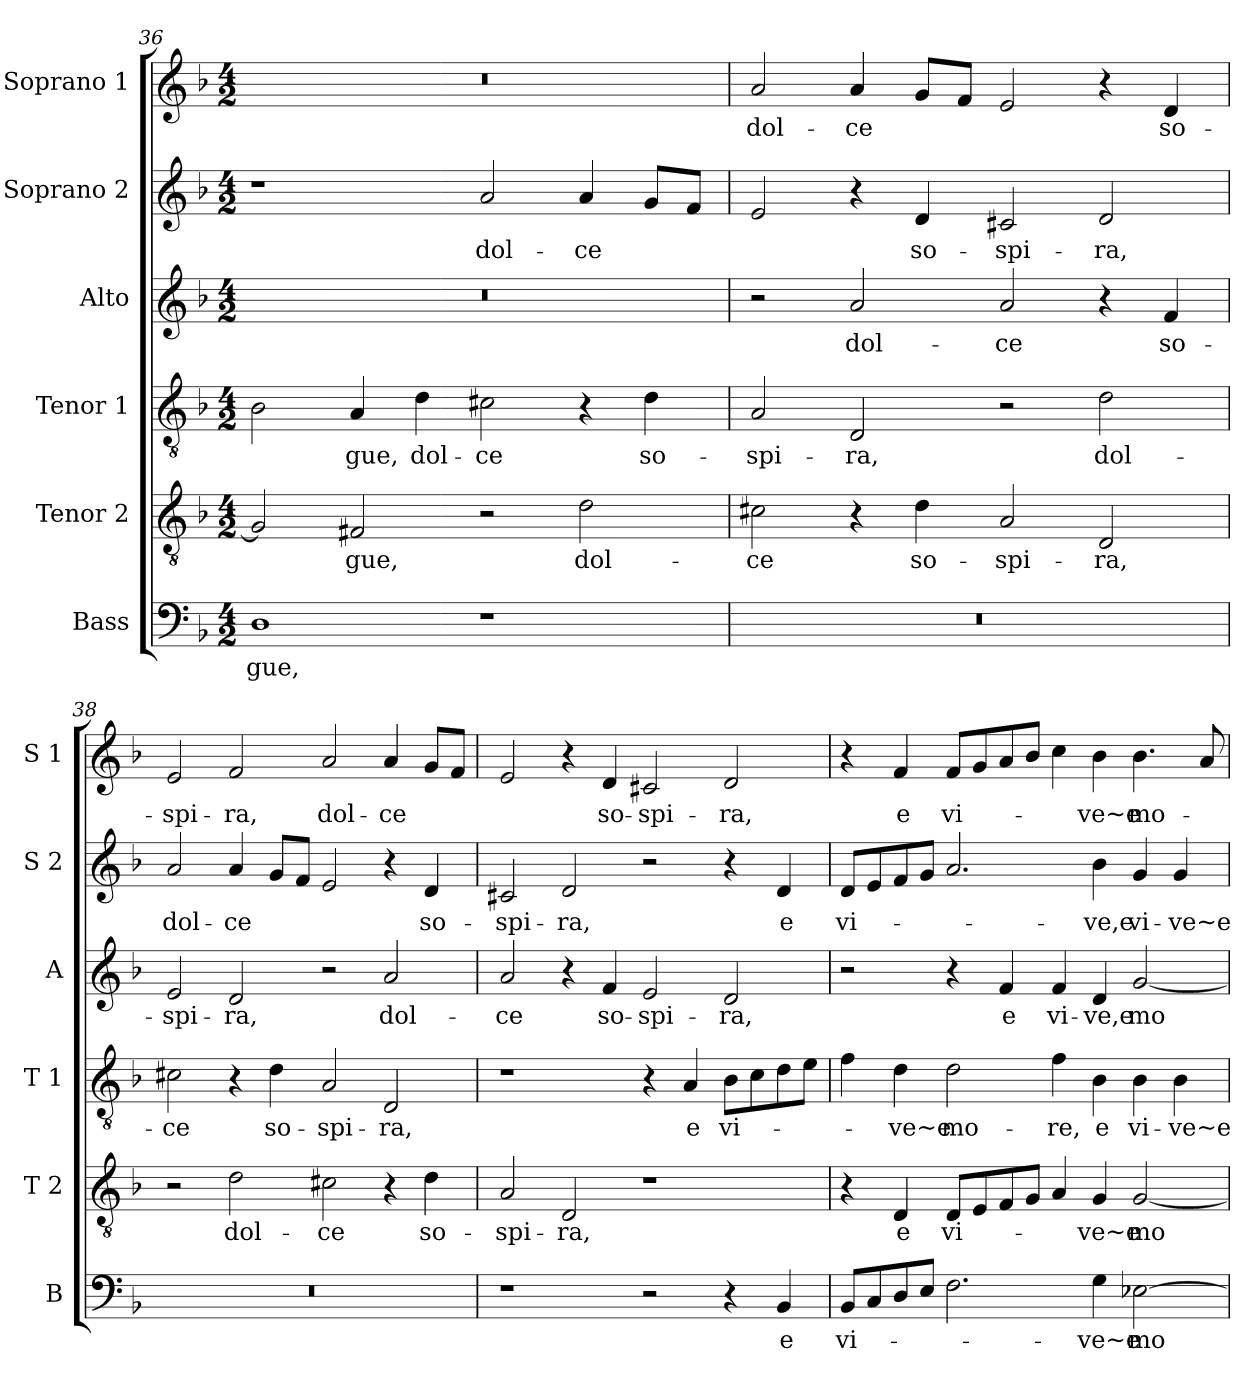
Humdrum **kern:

**kern	**text	**kern	**text	**kern	**text	**kern	**text	**kern	**text	**kern	**text
*part6	*part6	*part5	*part5	*part4	*part4	*part3	*part3	*part2	*part2	*part1	*part1
*staff6	*staff6	*staff5	*staff5	*staff4	*staff4	*staff3	*staff3	*staff2	*staff2	*staff1	*staff1
*I"Bass	*	*I"Tenor 2	*	*I"Tenor 1	*	*I"Alto	*	*I"Soprano 2	*	*I"Soprano 1	*
*I'B	*	*I'T 2	*	*I'T 1	*	*I'A	*	*I'S 2	*	*I'S 1	*
!!LO:PB:g=z
*clefF4	*	*clefGv2	*	*clefGv2	*	*clefG2	*	*clefG2	*	*clefG2	*
*k[b-]	*	*k[b-]	*	*k[b-]	*	*k[b-]	*	*k[b-]	*	*k[b-]	*
*F:	*	*F:	*	*F:	*	*F:	*	*F:	*	*F:	*
*M4/2	*	*M4/2	*	*M4/2	*	*M4/2	*	*M4/2	*	*M4/2	*
=36	=36	=36	=36	=36	=36	=36	=36	=36	=36	=36	=36
!	!LO:LY:b	!	!	!	!	!	!	!	!	!	!
1D	-gue,	2G/]	.	2B-\	.	0r	.	1r	.	0r	.
!	!	!	!LO:LY:b	!	!LO:LY:b	!	!	!	!	!	!
.	.	2F#X/	-gue,	4A/	-gue,	.	.	.	.	.	.
!	!	!	!	!	!LO:LY:b	!	!	!	!	!	!
.	.	.	.	4d\	dol-	.	.	.	.	.	.
!	!	!	!	!	!LO:LY:b	!	!	!	!LO:LY:b	!	!
1r	.	2r	.	2c#X\	-ce	.	.	2a/	dol-	.	.
!	!	!	!LO:LY:b	!	!	!	!	!	!LO:LY:b	!	!
.	.	2d\	dol-	4r	.	.	.	4a/	-ce	.	.
!	!	!	!	!	!LO:LY:b	!	!	!	!	!	!
.	.	.	.	4d\	so-	.	.	8g/L	.	.	.
.	.	.	.	.	.	.	.	8f/J	.	.	.
=37	=37	=37	=37	=37	=37	=37	=37	=37	=37	=37	=37
!	!	!	!LO:LY:b	!	!LO:LY:b	!	!	!	!	!	!LO:LY:b
0r	.	2c#X\	-ce	2A/	-spi-	2r	.	2e/	.	2a/	dol-
!	!	!	!	!	!LO:LY:b	!	!LO:LY:b	!	!	!	!LO:LY:b
.	.	4r	.	2D/	-ra,	2a/	dol-	4r	.	4a/	-ce
!	!	!	!LO:LY:b	!	!	!	!	!	!LO:LY:b	!	!
.	.	4d\	so-	.	.	.	.	4d/	so-	8g/L	.
.	.	.	.	.	.	.	.	.	.	8f/J	.
!	!	!	!LO:LY:b	!	!	!	!LO:LY:b	!	!LO:LY:b	!	!
.	.	2A/	-spi-	2r	.	2a/	-ce	2c#X/	-spi-	2e/	.
!	!	!	!LO:LY:b	!	!LO:LY:b	!	!	!	!LO:LY:b	!	!
.	.	2D/	-ra,	2d\	dol-	4r	.	2d/	-ra,	4r	.
!	!	!	!	!	!	!	!LO:LY:b	!	!	!	!LO:LY:b
.	.	.	.	.	.	4f/	so-	.	.	4d/	so-
=38	=38	=38	=38	=38	=38	=38	=38	=38	=38	=38	=38
!	!	!	!	!	!LO:LY:b	!	!LO:LY:b	!	!LO:LY:b	!	!LO:LY:b
0r	.	2r	.	2c#X\	-ce	2e/	-spi-	2a/	dol-	2e/	-spi-
!	!	!	!LO:LY:b	!	!	!	!LO:LY:b	!	!LO:LY:b	!	!LO:LY:b
.	.	2d\	dol-	4r	.	2d/	-ra,	4a/	-ce	2f/	-ra,
!	!	!	!	!	!LO:LY:b	!	!	!	!	!	!
.	.	.	.	4d\	so-	.	.	8g/L	.	.	.
.	.	.	.	.	.	.	.	8f/J	.	.	.
!	!	!	!LO:LY:b	!	!LO:LY:b	!	!	!	!	!	!LO:LY:b
.	.	2c#X\	-ce	2A/	-spi-	2r	.	2e/	.	2a/	dol-
!	!	!	!	!	!LO:LY:b	!	!LO:LY:b	!	!	!	!LO:LY:b
.	.	4r	.	2D/	-ra,	2a/	dol-	4r	.	4a/	-ce
!	!	!	!LO:LY:b	!	!	!	!	!	!LO:LY:b	!	!
.	.	4d\	so-	.	.	.	.	4d/	so-	8g/L	.
.	.	.	.	.	.	.	.	.	.	8f/J	.
!!LO:LB:g=z
=39	=39	=39	=39	=39	=39	=39	=39	=39	=39	=39	=39
!	!	!	!LO:LY:b	!	!	!	!LO:LY:b	!	!LO:LY:b	!	!
1r	.	2A/	-spi-	1r	.	2a/	-ce	2c#X/	-spi-	2e/	.
!	!	!	!LO:LY:b	!	!	!	!	!	!LO:LY:b	!	!
.	.	2D/	-ra,	.	.	4r	.	2d/	-ra,	4r	.
!	!	!	!	!	!	!	!LO:LY:b	!	!	!	!LO:LY:b
.	.	.	.	.	.	4f/	so-	.	.	4d/	so-
!	!	!	!	!	!	!	!LO:LY:b	!	!	!	!LO:LY:b
2r	.	1r	.	4r	.	2e/	-spi-	2r	.	2c#X/	-spi-
!	!	!	!	!	!LO:LY:b	!	!	!	!	!	!
.	.	.	.	4A/	e	.	.	.	.	.	.
!	!	!	!	!	!LO:LY:b	!	!LO:LY:b	!	!	!	!LO:LY:b
4r	.	.	.	8B-\L	vi-	2d/	-ra,	4r	.	2d/	-ra,
.	.	.	.	8c\	.	.	.	.	.	.	.
!	!LO:LY:b	!	!	!	!	!	!	!	!LO:LY:b	!	!
4BB-/	e	.	.	8d\	.	.	.	4d/	e	.	.
.	.	.	.	8e\J	.	.	.	.	.	.	.
=40	=40	=40	=40	=40	=40	=40	=40	=40	=40	=40	=40
!	!LO:LY:b	!	!	!	!	!	!	!	!LO:LY:b	!	!
8BB-/L	vi-	4r	.	4f\	.	2r	.	8d/L	vi-	4r	.
8C/	.	.	.	.	.	.	.	8e/	.	.	.
!	!	!	!LO:LY:b	!	!LO:LY:b	!	!	!	!	!	!LO:LY:b
8D/	.	4D/	e	4d\	-ve~e	.	.	8f/	.	4f/	e
8E/J	.	.	.	.	.	.	.	8g/J	.	.	.
!	!	!	!LO:LY:b	!	!LO:LY:b	!	!	!	!	!	!LO:LY:b
2.F\	.	8D/L	vi-	2d\	mo-	4r	.	2.a/	.	8f/L	vi-
.	.	8E/	.	.	.	.	.	.	.	8g/	.
!	!	!	!	!	!	!	!LO:LY:b	!	!	!	!
.	.	8F/	.	.	.	4f/	e	.	.	8a/	.
.	.	8G/J	.	.	.	.	.	.	.	8b-/J	.
!	!	!	!	!	!LO:LY:b	!	!LO:LY:b	!	!	!	!
.	.	4A/	.	4f\	-re,	4f/	vi-	.	.	4cc\	.
!	!LO:LY:b	!	!LO:LY:b	!	!LO:LY:b	!	!LO:LY:b	!	!LO:LY:b	!	!LO:LY:b
4G\	-ve~e	4G/	-ve~e	4B-\	e	4d/	-ve,e	4b-\	-ve,e	4b-\	-ve~e
!	!LO:LY:b	!	!LO:LY:b	!	!LO:LY:b	!	!LO:LY:b	!	!LO:LY:b	!	!LO:LY:b
[2E-X\	mo-	[2G/	mo-	4B-\	vi-	[2g/	mo-	4g/	vi-	4.b-\	mo-
!	!	!	!	!	!LO:LY:b	!	!	!	!LO:LY:b	!	!
.	.	.	.	4B-\	-ve~e	.	.	4g/	-ve~e	.	.
.	.	.	.	.	.	.	.	.	.	8a/	.
=	=	=	=	=	=	=	=	=	=	=	=
*-	*-	*-	*-	*-	*-	*-	*-	*-	*-	*-	*-
